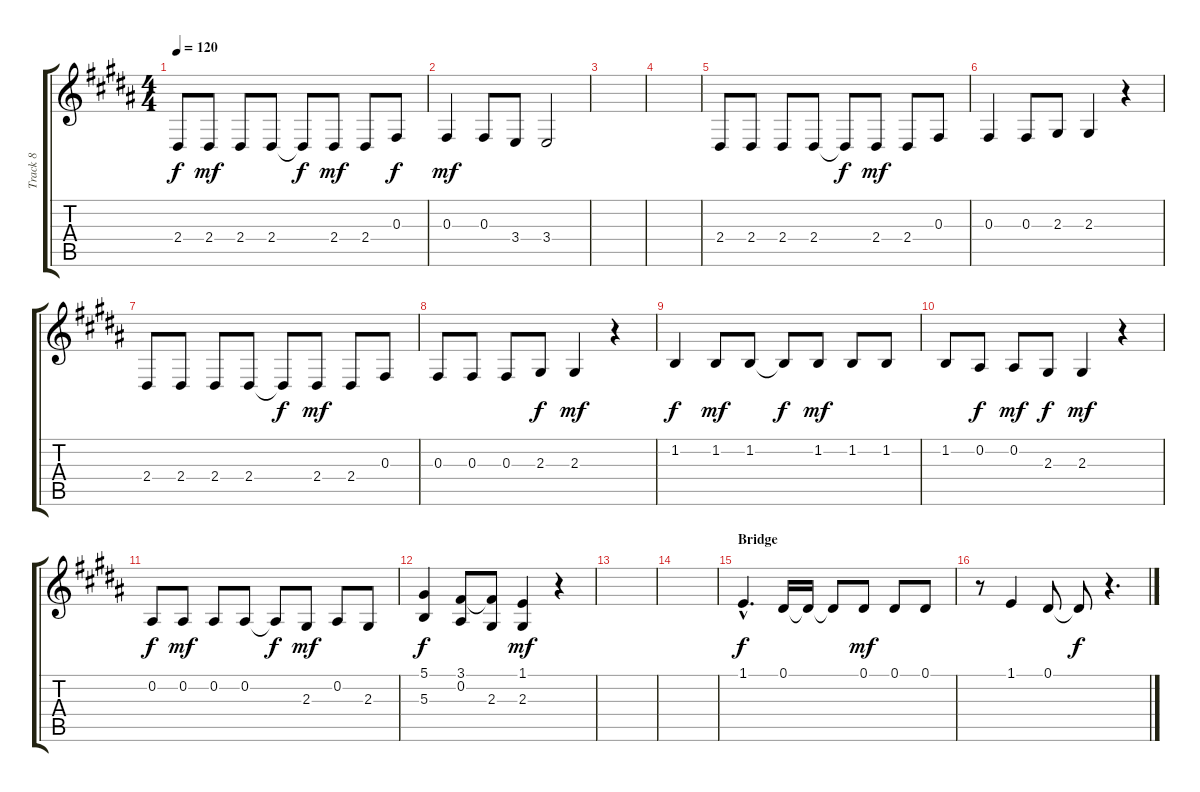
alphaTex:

\track ("Track 8" "Track 8") {instrument englishhorn}
\staff {score tabs}
\tuning (Eb4 Bb3 Gb3 Db3 Ab2 Eb2) {hide}
\ts (4 4)
\tempo 120
\clef g2
\ks b
2.4.8{dy f} 2.4.8{dy mf} 2.4.8 2.4.8 2.4{t}.8{dy f} 2.4.8{dy mf} 2.4.8 0.3.8{dy f} |
0.3.4{dy mf} 0.3.8 3.4.8 3.4.2 |
|
|
2.4.8 2.4.8 2.4.8 2.4.8 2.4{t}.8{dy f} 2.4.8{dy mf} 2.4.8 0.3.8 |
0.3.4 0.3.8 2.3.8 2.3.4 r.4 |
2.4.8 2.4.8 2.4.8 2.4.8 2.4{t}.8{dy f} 2.4.8{dy mf} 2.4.8 0.3.8 |
0.3.8 0.3.8 0.3.8 2.3.8{dy f} 2.3.4{dy mf} r.4 |
1.2.4{dy f} 1.2.8{dy mf} 1.2.8 1.2{t}.8{dy f} 1.2.8{dy mf} 1.2.8 1.2.8 |
1.2.8 0.2.8{dy f} 0.2.8{dy mf} 2.3.8{dy f} 2.3.4{dy mf} r.4 |
0.2.8{dy f} 0.2.8{dy mf} 0.2.8 0.2.8 0.2{t}.8{dy f} 2.3.8{dy mf} 0.2.8 2.3.8 |
(5.1 5.3).4{dy f} (3.1 0.2).8 (3.1{t} 2.3).8 (1.1 2.3).4{dy mf} r.4 |
|
|
\section ("" "Bridge")
1.1{hac}.4{d dy f} 0.1.16 0.1{t}.16 0.1{t}.8 0.1.8{dy mf} 0.1.8 0.1.8 |
r.8 1.1.4 0.1.8 0.1{t}.8{dy f} r.4{d}
